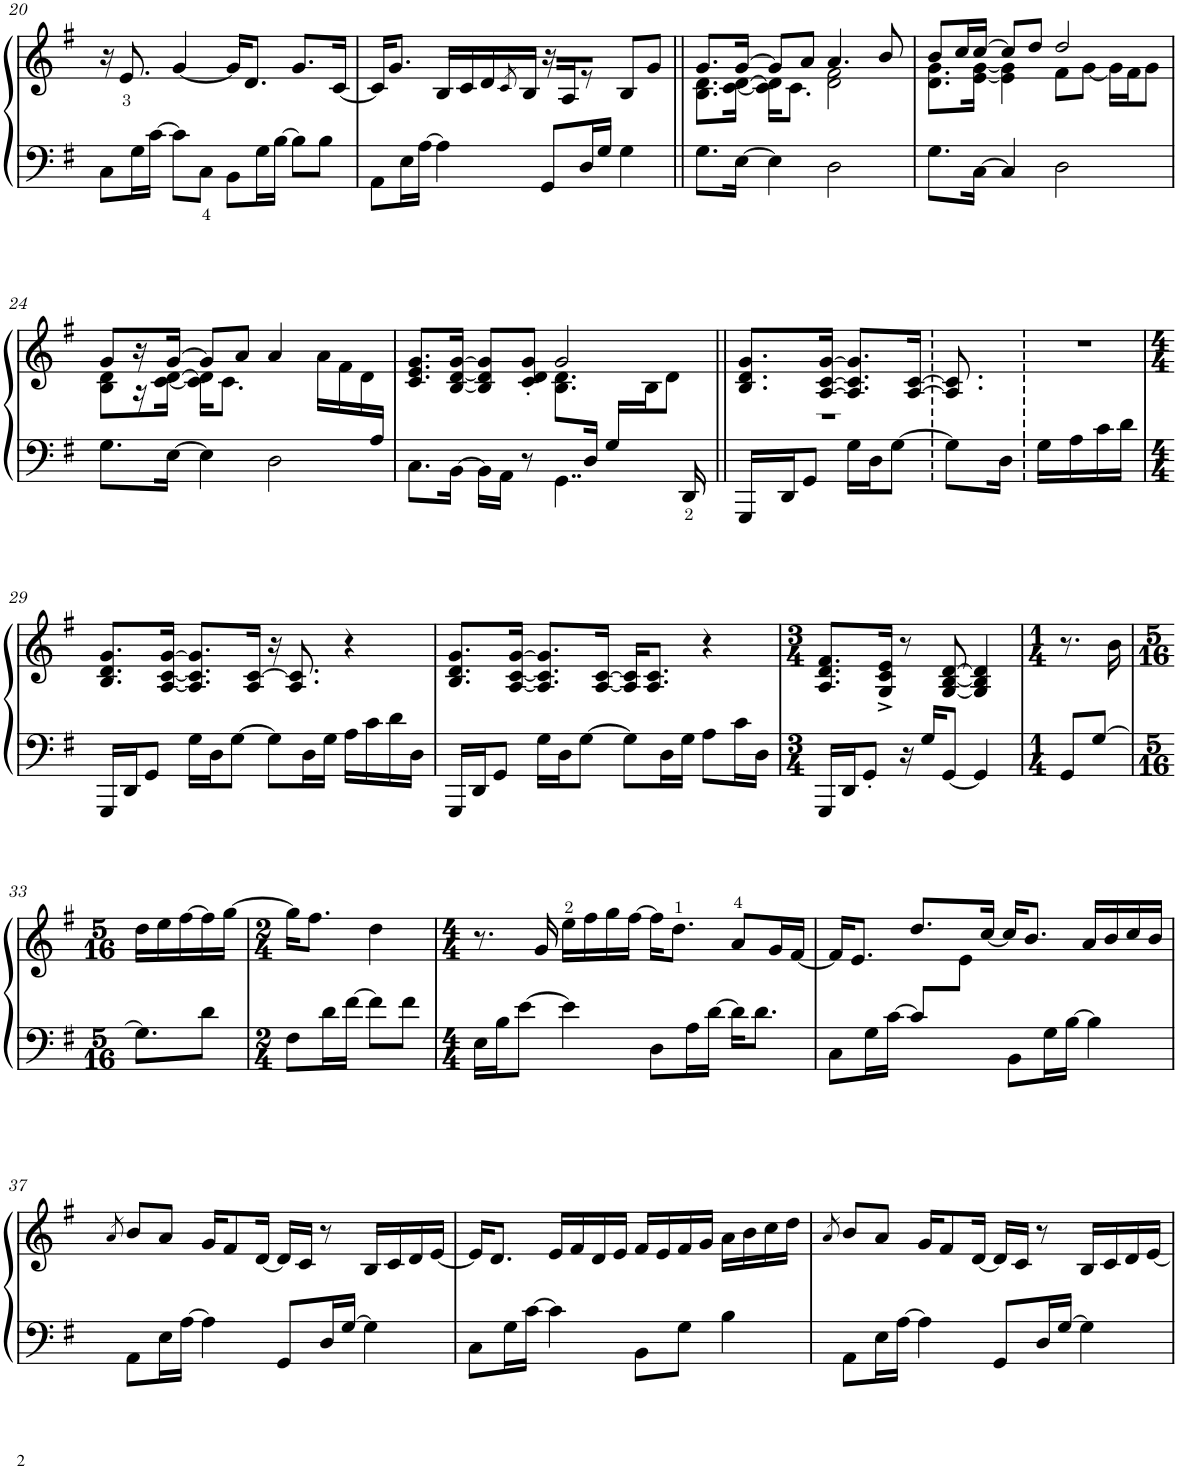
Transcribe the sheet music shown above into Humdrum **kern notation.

**kern	**kern
*part1	*part1
*staff2	*staff1
*I"Piano	*
*I'Pno.	*
!!LO:PB:g=z
*clefF4	*clefG2
*k[f#]	*k[f#]
*M4/4	*M4/4
=20	=20
8C\L	16r
.	8.e/
16G\L	.
[16c\JJ	.
8c\L]	[4g/
8C\J	.
8BB\L	16g/KL]
.	8.d/J
16G\L	.
[16B\JJ	.
8B\L]	8.g/L
8B\J	.
.	[16c/Jk
=21	=21
8AA\L	16c/KL]
.	8.g/J
16E\L	.
[16A\JJ	.
4A\]	16B/LL
.	16c/
.	16d/
.	8qc/
.	16B/JJ
8GG/L	16r
.	16A/J
16D/L	8r
16G/JJ	.
4G\	8B/L
.	8g/J
=22||	=22||
*	*^
8.G\L	8.g/L	8.B\ 8.d\L
[16E\Jk	[>16g/Jk	[16c\ [>16d\Jk
4E\]	8g/L]	16c\] 16d\]KL
.	.	8.c\J
.	8a/J	.
2D\	4.a/	2d\ 2f#\
.	8b/	.
=23	=23	=23
8.G\L	8b/L	8.d\ 8.g\L
.	16cc/L	.
[16C\Jk	[>16cc/JJ	[16e\ [16g\Jk
4C/]	8cc/L]	4e\] 4g\]
.	8dd/J	.
2D\	2dd/	8f#\L
.	.	[8g\J
.	.	16g\LL]
.	.	16f#\J
.	.	8g\J
!!LO:LB:g=z	!!
=24	=24	=24
*^	*	*
*	*^	*	*
2...ryy	8.G\L	2ryy	8g/L	8B\ 8d\L
.	.	.	16r	16r
.	[16E\Jk	.	[>16g/JJ	[16c\ [>16d\JJ
.	4E\]	.	8g/L]	16c\] 16d\]KL
.	.	.	.	8.c\J
.	.	.	8a/J	.
.	2ryy	2D\	4a/	4ryy
.	.	.	16a\LL	4ryy
.	.	.	16f#\	.
.	.	.	16d\	.
16A/JJ	.	.	16ryy	.
*	*v	*v	*	*
=25	=25	=25	=25
8.ryy	8.C\L	8.c/ 8.e/ 8.g/L	2ryy
.	[16BB\Jk	[16B/ [16d/ [16g/Jk	.
.	16BB\LL]	8B/] 8d/] 8g/]L	.
.	16AA\JJ	.	.
.	8r	8c/' 8d/' 8g/'J	.
.	4..GG\	2g/	8.B\ 8.d\L
16D/Jk	.	.	8ryy
16G/LL	.	.	.
8.ryy	.	.	16B\J
.	.	.	8d\J
.	16DD/	.	.
*v	*v	*	*
=26||	=26||	=26||
*M2/4	*M2/4	*
16GGG/LL	8.B/ 8.d/ 8.g/L	2r
16DD/J	.	.
8GG/J	.	.
.	[16A/ [16c/ [16g/Jk	.
16G\LL	8.A/] 8.c/] 8.g/]L	.
16D\J	.	.
[8G\J	.	.
.	[16A/ [16c/Jk	.
*	*v	*v
=27	=27
*M3/16	*M3/16
8G\L]	8.A/] 8.c/]
16D\Jk	.
=28	=28
*M1/4	*M1/4
16G\LL	4r
16A\	.
16c\	.
16d\JJ	.
!!LO:LB:g=z
=29	=29
*M4/4	*M4/4
16GGG/LL	8.B/ 8.d/ 8.g/L
16DD/J	.
8GG/J	.
.	[16A/ [16c/ [16g/Jk
16G\LL	8.A/] 8.c/] 8.g/]L
16D\J	.
[8G\J	.
.	16A/ [16c/Jk
8G\L]	16r
.	8.A/ 8.c/]
16D\L	.
16G\JJ	.
16A\LL	4r
16c\	.
16d\	.
16D\JJ	.
=30	=30
16GGG/LL	8.B/ 8.d/ 8.g/L
16DD/J	.
8GG/J	.
.	[16A/ [16c/ [16g/Jk
16G\LL	8.A/] 8.c/] 8.g/]L
16D\J	.
[8G\J	.
.	[16A/ [16c/Jk
8G\L]	16A/] 16c/]KL
.	8.A/ 8.c/J
16D\L	.
16G\JJ	.
8A\L	4r
16c\L	.
16D\JJ	.
=31	=31
*M3/4	*M3/4
16GGG/LL	8.A/ 8.d/ 8.f#/L
16DD/J	.
8GG'/J	.
.	16G/^ 16c/^ 16e/^Jk
16r	8r
16G/KL	.
[8GG/J	[8G/ [8B/ [8d/
4GG/]	4G/] 4B/] 4d/]
=32	=32
*M1/4	*M1/4
8GG/L	8.r
[8G/J	.
.	16b\
!!LO:LB:g=z
=33	=33
*M5/16	*M5/16
8.G\L]	16dd\LL
.	16ee\
.	[16ff#\
8d\J	16ff#\]
.	[16gg\JJ
=34	=34
*M2/4	*M2/4
8F#\L	16gg\KL]
.	8.ff#\J
16d\L	.
[16f#\JJ	.
8f#\L]	4dd\
8f#\J	.
=35	=35
*M4/4	*M4/4
16E\LL	8.r
16B\J	.
[8e\J	.
.	16g/
4e\]	16ee\LL
.	16ff#\
.	16gg\
.	[16ff#\JJ
8D\L	16ff#\KL]
.	8.dd\J
16A\L	.
[16d\JJ	.
16d\KL]	8a/L
8.d\J	.
.	16g/L
.	[16f#/JJ
=36	=36
*	*^
8C\L	16f#/KL]	4.ryy
.	8.e/J	.
16G\L	.	.
[16c\JJ	.	.
8c/L]	8.dd/L	.
8ryy	.	8e\J
.	[16cc/Jk	.
8BB\L	16cc/KL]	2ryy
.	8.b/J	.
16G\L	.	.
[16B\JJ	.	.
4B\]	16a/LL	.
.	16b/	.
.	16cc/	.
.	16b/JJ	.
*	*v	*v
!!LO:LB:g=z
=37	=37
.	8qa/
8AA\L	8b/L
16E\L	8a/J
[16A\JJ	.
4A\]	16g/KL
.	8f#/
.	[16d/Jk
8GG/L	16d/LL]
.	16c/JJ
16D/L	8r
[16G/JJ	.
4G\]	16B/LL
.	16c/
.	16d/
.	[16e/JJ
=38	=38
8C\L	16e/KL]
.	8.d/J
16G\L	.
[16c\JJ	.
4c\]	16e/LL
.	16f#/
.	16d/
.	16e/JJ
8BB\L	16f#/LL
.	16e/
8G\J	16f#/
.	16g/JJ
4B\	16a\LL
.	16b\
.	16cc\
.	16dd\JJ
=39	=39
.	8qa/
8AA\L	8b/L
16E\L	8a/J
[16A\JJ	.
4A\]	16g/KL
.	8f#/
.	[16d/Jk
8GG/L	16d/LL]
.	16c/JJ
16D/L	8r
[16G/JJ	.
4G\]	16B/LL
.	16c/
.	16d/
.	[16e/JJ
=	=
*-	*-
